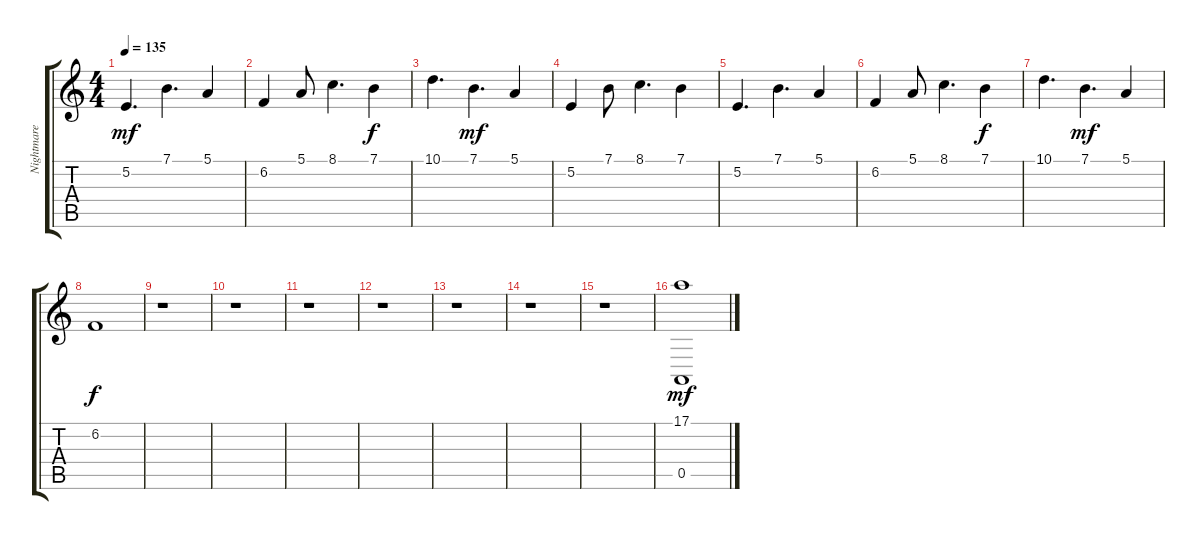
\track ("Nightmare Industrie Synthétiseur 1" "Nightmare ") {instrument stringensemble2}
\staff {score tabs}
\tuning (E4 B3 G3 D3 A2 D2) {hide}
\ts (4 4)
\tempo 135
\clef g2
\ks c
5.2.4{d dy mf} 7.1.4{d} 5.1.4 |
6.2.4 5.1.8 8.1.4{d} 7.1.4{dy f} |
10.1.4{d} 7.1.4{d dy mf} 5.1.4 |
5.2.4 7.1.8 8.1.4{d} 7.1.4 |
5.2.4{d} 7.1.4{d} 5.1.4 |
6.2.4 5.1.8 8.1.4{d} 7.1.4{dy f} |
10.1.4{d} 7.1.4{d dy mf} 5.1.4 |
6.2.1{dy f} |
r.1 |
r.1 |
r.1 |
r.1 |
r.1 |
r.1 |
r.1 |
(17.1 0.5).1{dy mf}
